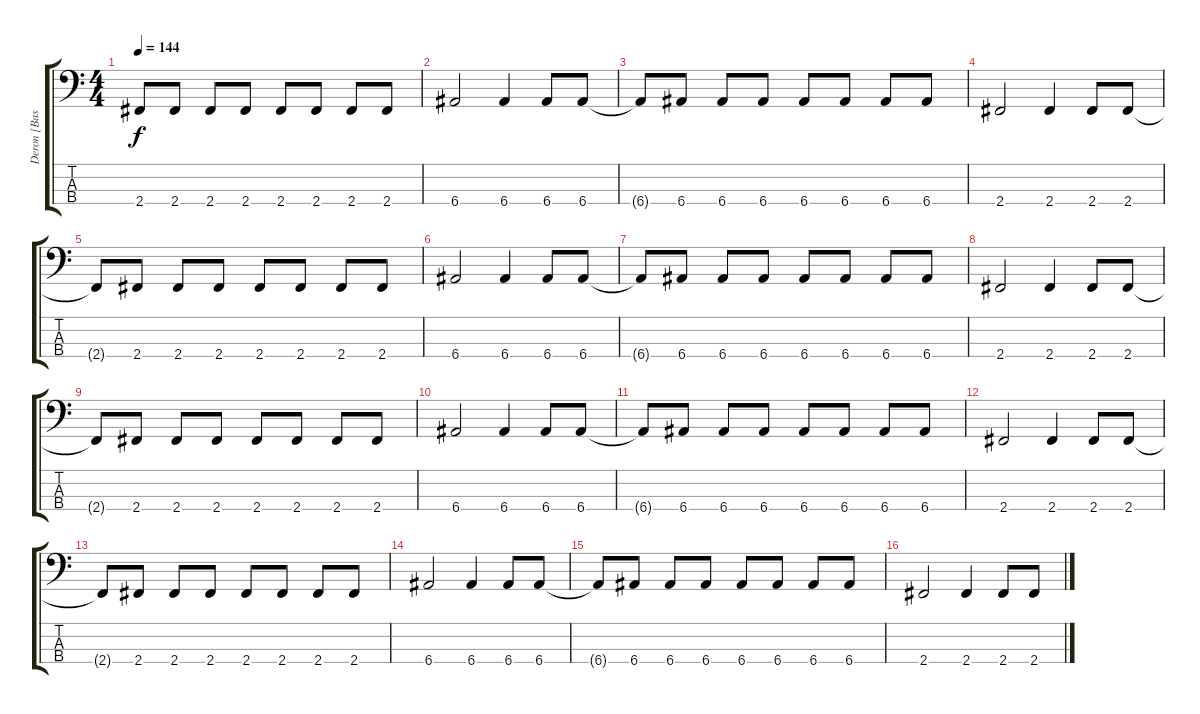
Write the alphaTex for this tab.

\track ("Deron [Bass]" "Deron [Bas") {instrument electricbasspick}
\staff {score tabs}
\tuning (G2 D2 A1 E1) {hide}
\ts (4 4)
\tempo 144
\clef f4
\ks c
2.4{t}.8{dy f} 2.4.8 2.4.8 2.4.8 2.4.8 2.4.8 2.4.8 2.4.8 |
6.4.2 6.4.4 6.4.8 6.4.8 |
6.4{t}.8 6.4.8 6.4.8 6.4.8 6.4.8 6.4.8 6.4.8 6.4.8 |
2.4.2 2.4.4 2.4.8 2.4.8 |
2.4{t}.8 2.4.8 2.4.8 2.4.8 2.4.8 2.4.8 2.4.8 2.4.8 |
6.4.2 6.4.4 6.4.8 6.4.8 |
6.4{t}.8 6.4.8 6.4.8 6.4.8 6.4.8 6.4.8 6.4.8 6.4.8 |
2.4.2 2.4.4 2.4.8 2.4.8 |
2.4{t}.8 2.4.8 2.4.8 2.4.8 2.4.8 2.4.8 2.4.8 2.4.8 |
6.4.2 6.4.4 6.4.8 6.4.8 |
6.4{t}.8 6.4.8 6.4.8 6.4.8 6.4.8 6.4.8 6.4.8 6.4.8 |
2.4.2 2.4.4 2.4.8 2.4.8 |
2.4{t}.8 2.4.8 2.4.8 2.4.8 2.4.8 2.4.8 2.4.8 2.4.8 |
6.4.2 6.4.4 6.4.8 6.4.8 |
6.4{t}.8 6.4.8 6.4.8 6.4.8 6.4.8 6.4.8 6.4.8 6.4.8 |
2.4.2 2.4.4 2.4.8 2.4.8
